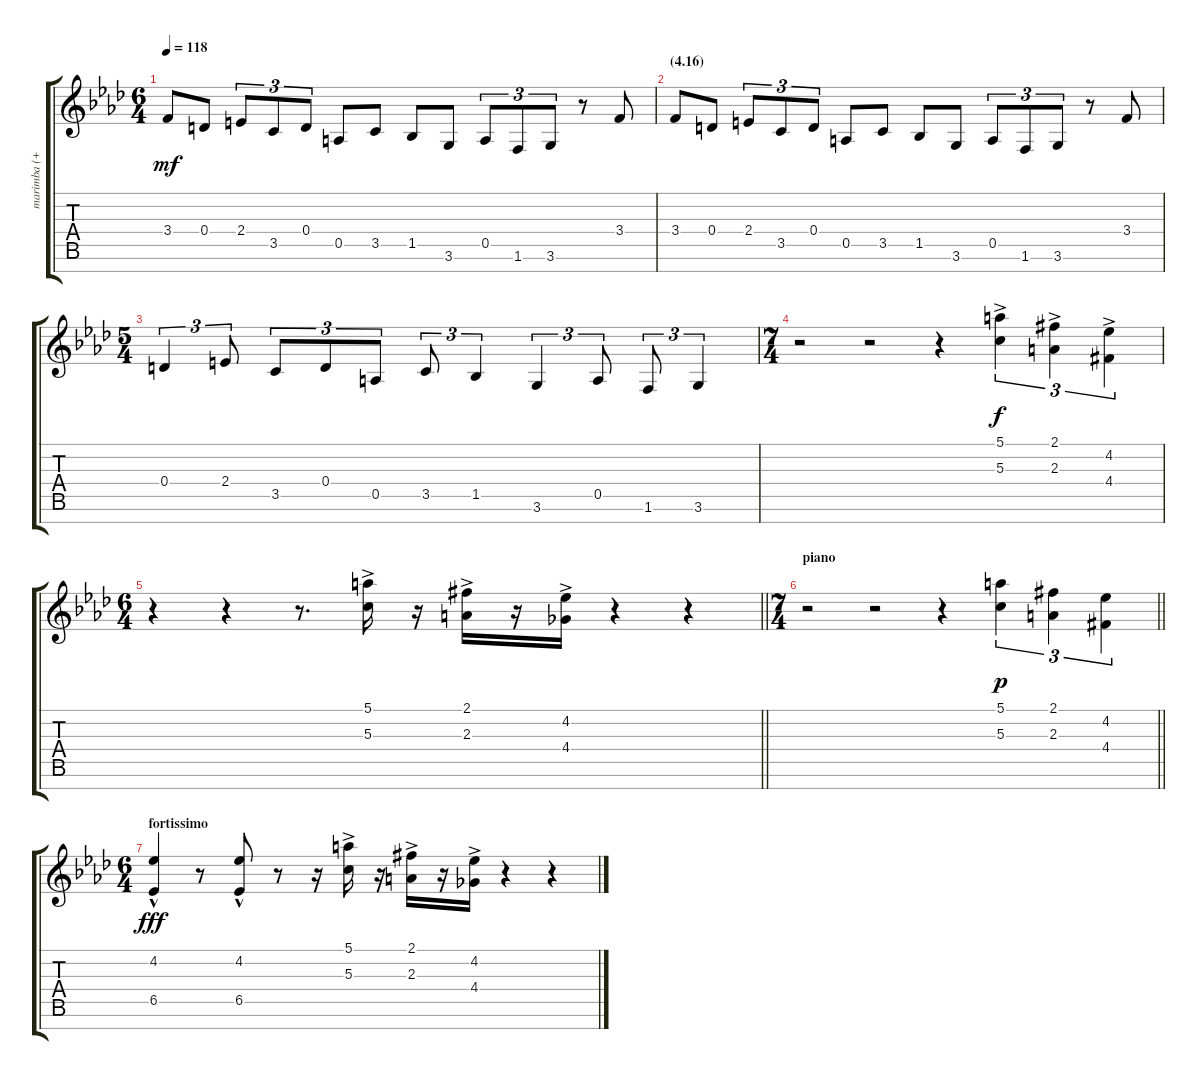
\track ("marimba (+12)" "marimba (+") {instrument marimba}
\staff {score tabs}
\tuning (E5 B4 G4 D4 A3 E3 B2) {hide}
\ts (6 4)
\tempo 118
\clef g2
\ks ab
3.4{t}.8{dy mf} 0.4.8 2.4.8{tu (3 2)} 3.5.8{tu (3 2)} 0.4.8{tu (3 2)} 0.5.8 3.5.8 1.5.8 3.6.8 0.5.8{tu (3 2)} 1.6.8{tu (3 2)} 3.6.8{tu (3 2)} r.8 3.4.8 |
\section ("" "(4.16)")
3.4.8 0.4.8 2.4.8{tu (3 2)} 3.5.8{tu (3 2)} 0.4.8{tu (3 2)} 0.5.8 3.5.8 1.5.8 3.6.8 0.5.8{tu (3 2)} 1.6.8{tu (3 2)} 3.6.8{tu (3 2)} r.8 3.4.8 |
\ts (5 4)
0.4.4{tu (3 2)} 2.4.8{tu (3 2)} 3.5.8{tu (3 2)} 0.4.8{tu (3 2)} 0.5.8{tu (3 2)} 3.5.8{tu (3 2)} 1.5.4{tu (3 2)} 3.6.4{tu (3 2)} 0.5.8{tu (3 2)} 1.6.8{tu (3 2)} 3.6.4{tu (3 2)} |
\ts (7 4)
r.2 r.2 r.4 (5.1{ac} 5.3{ac}).4{tu (3 2) dy f} (2.1{ac acc #} 2.3{ac}).4{tu (3 2)} (4.2{ac} 4.4{ac acc #}).4{tu (3 2)} |
\ts (6 4)
\barLineRight lightlight
r.4 r.4 r.8{d} (5.1{ac} 5.3{ac}).16 r.16 (2.1{ac acc #} 2.3{ac}).16 r.16 (4.2{ac} 4.4{ac}).16 r.4 r.4 |
\ts (7 4)
\section ("" "piano")
\barLineRight lightlight
r.2 r.2 r.4 (5.1 5.3).4{tu (3 2) dy p} (2.1{acc #} 2.3).4{tu (3 2)} (4.2 4.4{acc #}).4{tu (3 2)} |
\ts (6 4)
\section ("" "fortissimo")
(4.2{hac} 6.5{hac}).4{dy fff} r.8 (4.2{hac} 6.5{hac}).8 r.8 r.16 (5.1{ac} 5.3{ac}).16 r.16 (2.1{ac acc #} 2.3{ac}).16 r.16 (4.2{ac} 4.4{ac}).16 r.4 r.4
